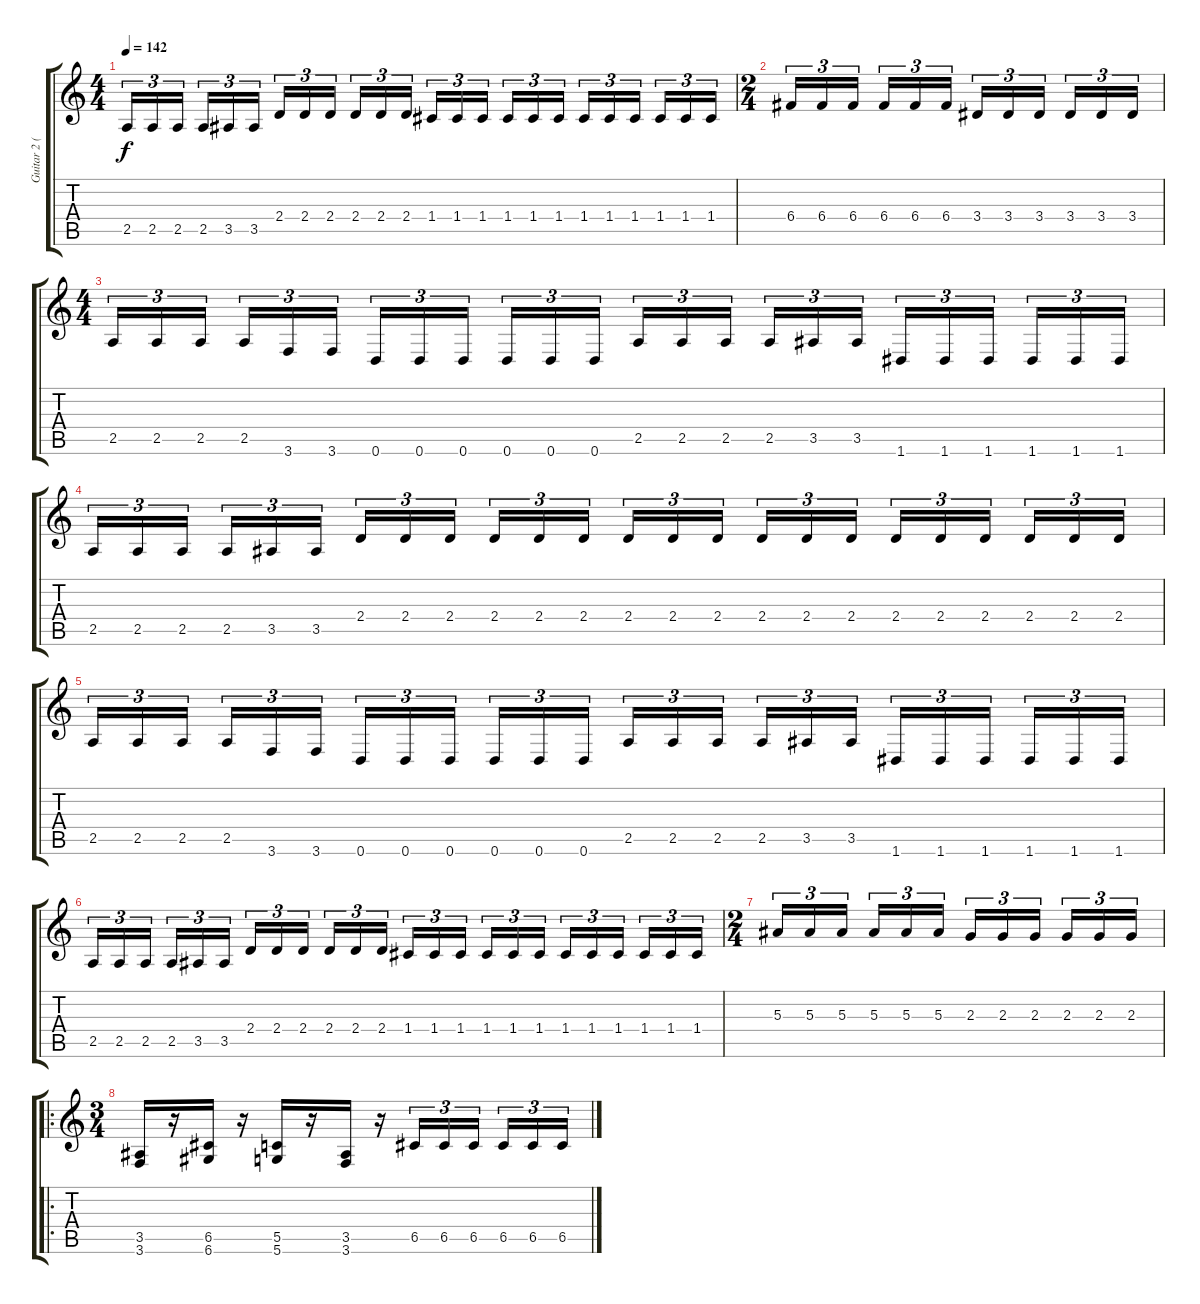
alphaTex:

\track ("Guitar 2 (Erik)" "Guitar 2 (") {instrument distortionguitar}
\staff {score tabs}
\tuning (D4 A3 F3 C3 G2 D2) {hide}
\ts (4 4)
\tempo 142
\clef g2
\ks c
2.5.16{tu (3 2) dy f} 2.5.16{tu (3 2)} 2.5.16{tu (3 2)} 2.5.16{tu (3 2)} 3.5.16{tu (3 2)} 3.5.16{tu (3 2)} 2.4.16{tu (3 2)} 2.4.16{tu (3 2)} 2.4.16{tu (3 2)} 2.4.16{tu (3 2)} 2.4.16{tu (3 2)} 2.4.16{tu (3 2)} 1.4.16{tu (3 2)} 1.4.16{tu (3 2)} 1.4.16{tu (3 2)} 1.4.16{tu (3 2)} 1.4.16{tu (3 2)} 1.4.16{tu (3 2)} 1.4.16{tu (3 2)} 1.4.16{tu (3 2)} 1.4.16{tu (3 2)} 1.4.16{tu (3 2)} 1.4.16{tu (3 2)} 1.4.16{tu (3 2)} |
\ts (2 4)
6.4.16{tu (3 2)} 6.4.16{tu (3 2)} 6.4.16{tu (3 2)} 6.4.16{tu (3 2)} 6.4.16{tu (3 2)} 6.4.16{tu (3 2)} 3.4.16{tu (3 2)} 3.4.16{tu (3 2)} 3.4.16{tu (3 2)} 3.4.16{tu (3 2)} 3.4.16{tu (3 2)} 3.4.16{tu (3 2)} |
\ts (4 4)
2.5.16{tu (3 2)} 2.5.16{tu (3 2)} 2.5.16{tu (3 2)} 2.5.16{tu (3 2)} 3.6.16{tu (3 2)} 3.6.16{tu (3 2)} 0.6.16{tu (3 2)} 0.6.16{tu (3 2)} 0.6.16{tu (3 2)} 0.6.16{tu (3 2)} 0.6.16{tu (3 2)} 0.6.16{tu (3 2)} 2.5.16{tu (3 2)} 2.5.16{tu (3 2)} 2.5.16{tu (3 2)} 2.5.16{tu (3 2)} 3.5.16{tu (3 2)} 3.5.16{tu (3 2)} 1.6.16{tu (3 2)} 1.6.16{tu (3 2)} 1.6.16{tu (3 2)} 1.6.16{tu (3 2)} 1.6.16{tu (3 2)} 1.6.16{tu (3 2)} |
2.5.16{tu (3 2)} 2.5.16{tu (3 2)} 2.5.16{tu (3 2)} 2.5.16{tu (3 2)} 3.5.16{tu (3 2)} 3.5.16{tu (3 2)} 2.4.16{tu (3 2)} 2.4.16{tu (3 2)} 2.4.16{tu (3 2)} 2.4.16{tu (3 2)} 2.4.16{tu (3 2)} 2.4.16{tu (3 2)} 2.4.16{tu (3 2)} 2.4.16{tu (3 2)} 2.4.16{tu (3 2)} 2.4.16{tu (3 2)} 2.4.16{tu (3 2)} 2.4.16{tu (3 2)} 2.4.16{tu (3 2)} 2.4.16{tu (3 2)} 2.4.16{tu (3 2)} 2.4.16{tu (3 2)} 2.4.16{tu (3 2)} 2.4.16{tu (3 2)} |
2.5.16{tu (3 2)} 2.5.16{tu (3 2)} 2.5.16{tu (3 2)} 2.5.16{tu (3 2)} 3.6.16{tu (3 2)} 3.6.16{tu (3 2)} 0.6.16{tu (3 2)} 0.6.16{tu (3 2)} 0.6.16{tu (3 2)} 0.6.16{tu (3 2)} 0.6.16{tu (3 2)} 0.6.16{tu (3 2)} 2.5.16{tu (3 2)} 2.5.16{tu (3 2)} 2.5.16{tu (3 2)} 2.5.16{tu (3 2)} 3.5.16{tu (3 2)} 3.5.16{tu (3 2)} 1.6.16{tu (3 2)} 1.6.16{tu (3 2)} 1.6.16{tu (3 2)} 1.6.16{tu (3 2)} 1.6.16{tu (3 2)} 1.6.16{tu (3 2)} |
2.5.16{tu (3 2)} 2.5.16{tu (3 2)} 2.5.16{tu (3 2)} 2.5.16{tu (3 2)} 3.5.16{tu (3 2)} 3.5.16{tu (3 2)} 2.4.16{tu (3 2)} 2.4.16{tu (3 2)} 2.4.16{tu (3 2)} 2.4.16{tu (3 2)} 2.4.16{tu (3 2)} 2.4.16{tu (3 2)} 1.4.16{tu (3 2)} 1.4.16{tu (3 2)} 1.4.16{tu (3 2)} 1.4.16{tu (3 2)} 1.4.16{tu (3 2)} 1.4.16{tu (3 2)} 1.4.16{tu (3 2)} 1.4.16{tu (3 2)} 1.4.16{tu (3 2)} 1.4.16{tu (3 2)} 1.4.16{tu (3 2)} 1.4.16{tu (3 2)} |
\ts (2 4)
5.3.16{tu (3 2)} 5.3.16{tu (3 2)} 5.3.16{tu (3 2)} 5.3.16{tu (3 2)} 5.3.16{tu (3 2)} 5.3.16{tu (3 2)} 2.3.16{tu (3 2)} 2.3.16{tu (3 2)} 2.3.16{tu (3 2)} 2.3.16{tu (3 2)} 2.3.16{tu (3 2)} 2.3.16{tu (3 2)} |
\ro
\ts (3 4)
(3.5 3.6).16 r.16 (6.5 6.6).16 r.16 (5.5 5.6).16 r.16 (3.5 3.6).16 r.16 6.5.16{tu (3 2)} 6.5.16{tu (3 2)} 6.5.16{tu (3 2)} 6.5.16{tu (3 2)} 6.5.16{tu (3 2)} 6.5.16{tu (3 2)}
